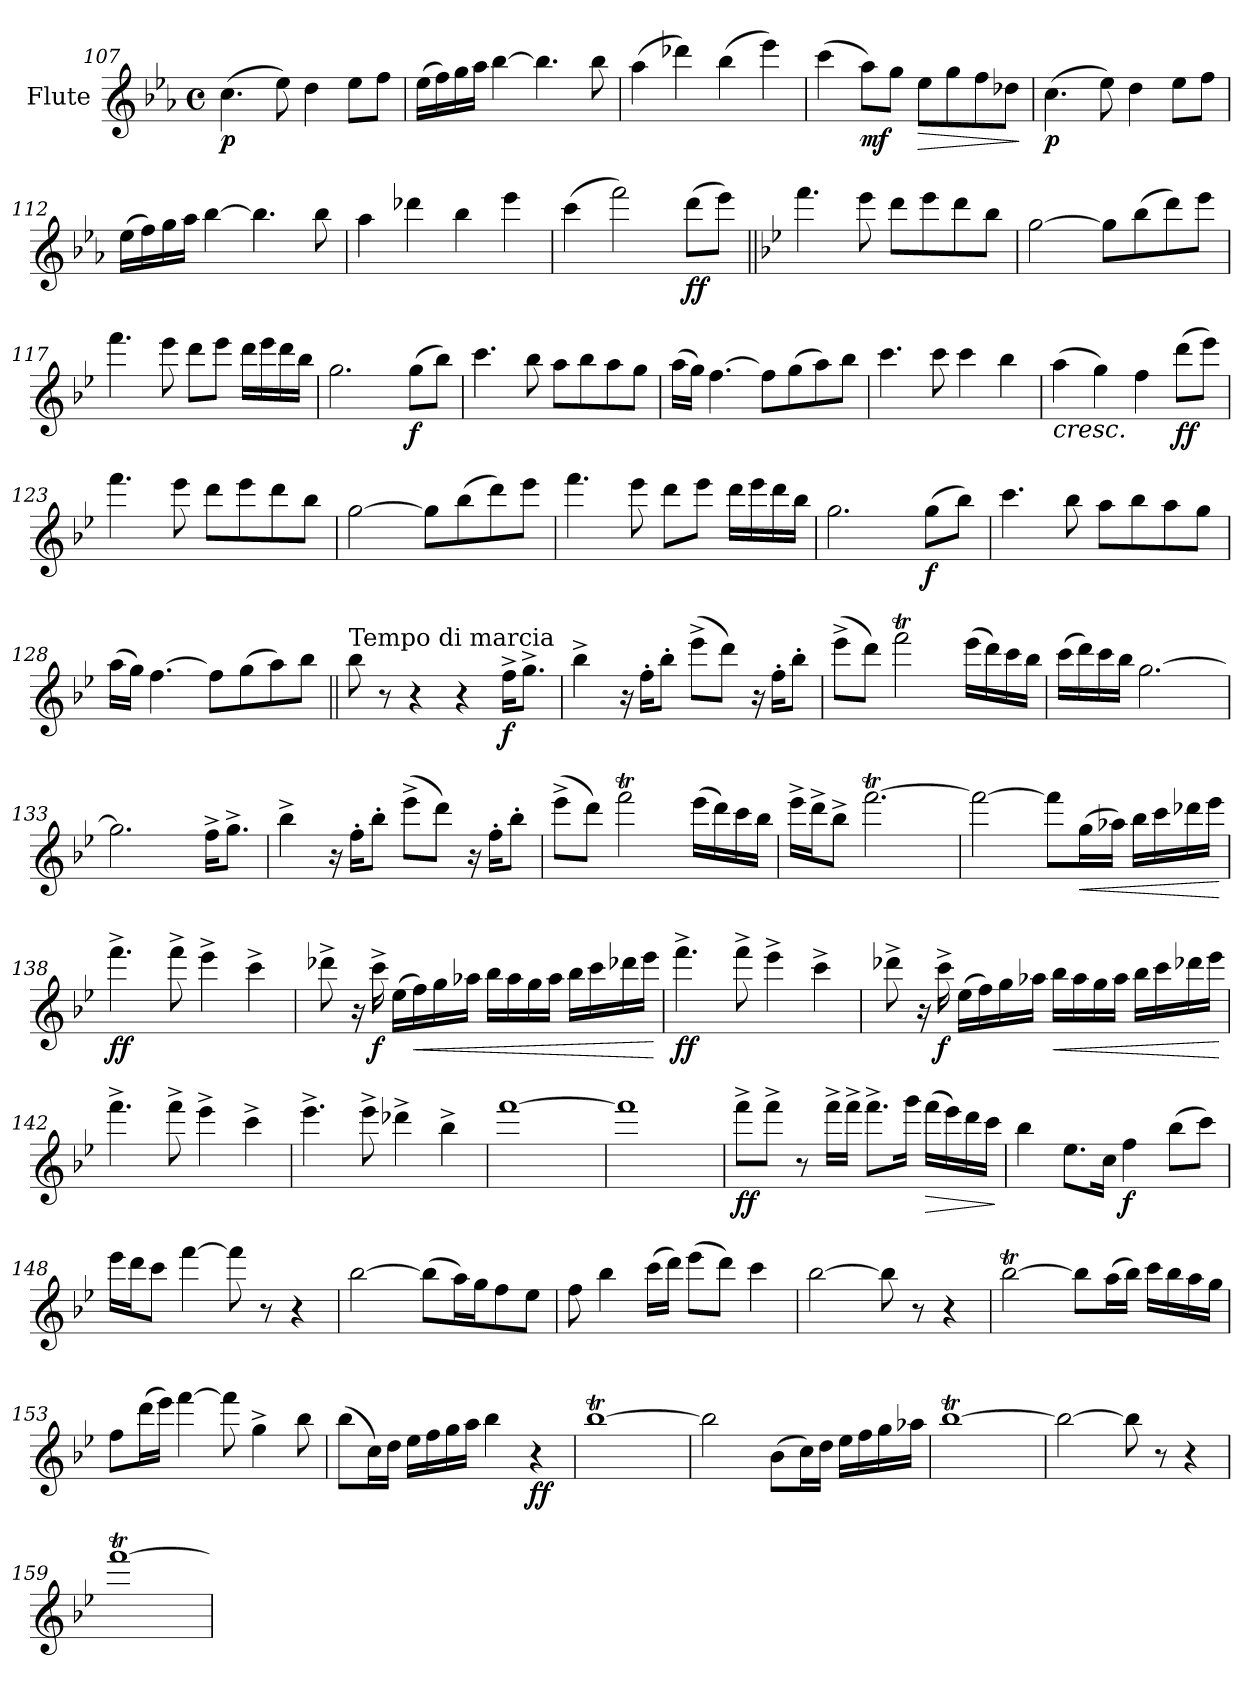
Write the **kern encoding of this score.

**kern	**dynam
*part1	*part1
*staff1	*staff1
*I"Flute	*
*I'Fl	*
*clefG2	*
*k[b-e-a-]	*
*E-:	*
*M4/4	*
*met(c)	*
=107	=107
!	!LO:DY:b
(4.cc\	p
8ee-\)	.
4dd\	.
8ee-\L	.
8ff\J	.
=108	=108
(16ee-\LL	.
16ff\)	.
16gg\	.
16aa-\JJ	.
[4bb-\	.
4.bb-\]	.
8bb-\	.
=109	=109
(4aa-\	.
4ddd-X\)	.
(4bb-\	.
4eee-\)	.
=110	=110
(4ccc\	.
!	!LO:DY:b
8aa-\L)	mf
8gg\J	.
!	!LO:HP:b
8ee-\L	>
8gg\	.
8ff\	.
8dd-X\J	.
.	]
!!LO:LB:g=z
=111	=111
!	!LO:DY:b
(4.cc\	p
8ee-\)	.
4dd\	.
8ee-\L	.
8ff\J	.
=112	=112
(16ee-\LL	.
16ff\)	.
16gg\	.
16aa-\JJ	.
[4bb-\	.
4.bb-\]	.
8bb-\	.
=113	=113
4aa-\	.
4ddd-X\	.
4bb-\	.
4eee-\	.
=114	=114
(4ccc\	.
2fff\)	.
!	!LO:DY:b
(8ddd\L	ff
8eee-\J)	.
=115||	=115||
*k[b-e-]	*
*B-:	*
4.fff\	.
8eee-\	.
8ddd\L	.
8eee-\	.
8ddd\	.
8bb-\J	.
=116	=116
[2gg\	.
8gg\L]	.
(8bb-\	.
8ddd\)	.
8eee-\J	.
!!LO:LB:g=z
=117	=117
4.fff\	.
8eee-\	.
8ddd\L	.
8eee-\J	.
16ddd\LL	.
16eee-\	.
16ddd\	.
16bb-\JJ	.
=118	=118
2.gg\	.
!	!LO:DY:b
(8gg\L	f
8bb-\J)	.
=119	=119
4.ccc\	.
8bb-\	.
8aa\L	.
8bb-\	.
8aa\	.
8gg\J	.
=120	=120
(16aa\LL	.
16gg\JJ)	.
[4.ff\	.
8ff\L]	.
(8gg\	.
8aa\)	.
8bb-\J	.
=121	=121
4.ccc\	.
8ccc\	.
4ccc\	.
4bb-\	.
=122	=122
!	!LO:HP:b
(4aa\	<
4gg\)	.
4ff\	.
!	!LO:DY:b
(8ddd\L	ff
8eee-\J)	.
.	[
!!LO:PB:g=z
=123	=123
4.fff\	.
8eee-\	.
8ddd\L	.
8eee-\	.
8ddd\	.
8bb-\J	.
=124	=124
[2gg\	.
8gg\L]	.
(8bb-\	.
8ddd\)	.
8eee-\J	.
=125	=125
4.fff\	.
8eee-\	.
8ddd\L	.
8eee-\J	.
16ddd\LL	.
16eee-\	.
16ddd\	.
16bb-\JJ	.
=126	=126
2.gg\	.
!	!LO:DY:b
(8gg\L	f
8bb-\J)	.
=127	=127
4.ccc\	.
8bb-\	.
8aa\L	.
8bb-\	.
8aa\	.
8gg\J	.
=128	=128
(16aa\LL	.
16gg\JJ)	.
[4.ff\	.
8ff\L]	.
(8gg\	.
8aa\)	.
8bb-\J	.
!!LO:LB:g=z
=129||	=129||
!LO:TX:a:t=Tempo di marcia	!
8bb-\	.
8r	.
4r	.
4r	.
!	!LO:DY:b
16ff^\KL	f
8.gg^\J	.
=130	=130
4bb-^\	.
16r	.
16ff'\KL	.
8bb-'\J	.
(8eee-^\L	.
8ddd\J)	.
16r	.
16ff'\KL	.
8bb-'\J	.
=131	=131
(8eee-^\L	.
8ddd\J)	.
2fffT\	.
(16eee-\LL	.
16ddd\)	.
16ccc\	.
16bb-\JJ	.
=132	=132
(16ccc\LL	.
16ddd\)	.
16ccc\	.
16bb-\JJ	.
[2.gg\	.
=133	=133
2.gg\]	.
16ff^\KL	.
8.gg^\J	.
=134	=134
4bb-^\	.
16r	.
16ff'\KL	.
8bb-'\J	.
(8eee-^\L	.
8ddd\J)	.
16r	.
16ff'\KL	.
8bb-'\J	.
!!LO:LB:g=z
=135	=135
(8eee-^\L	.
8ddd\J)	.
2fffT\	.
(16eee-\LL	.
16ddd\)	.
16ccc\	.
16bb-TTT\JJ	.
=136	=136
16eee-^\LL	.
16ddd^\J	.
8bb-^\J	.
[2.fffT\	.
=137	=137
2fff\_	.
8fff\L]	.
!	!LO:HP:b
(16gg\L	<
16aa-X\JJ)	.
16bb-\LL	.
16ccc\	.
16ddd-X\	.
16eee-\JJ	.
.	[
=138	=138
!	!LO:DY:b
4.fff^\	ff
8fff^\	.
4eee-^\	.
4ccc^\	.
=139	=139
8ddd-X^\	.
16r	.
!	!LO:DY:b
16ccc^\	f
(16ee-\LL	.
!	!LO:HP:b
16ff\)	<
16gg\	.
16aa-X\JJ	.
16bb-\LL	.
16aa-\	.
16gg\	.
16aa-\JJ	.
16bb-\LL	.
16ccc\	.
16ddd-X\	.
16eee-\JJ	.
.	[
!!LO:LB:g=z
=140	=140
!	!LO:DY:b
4.fff^\	ff
8fff^\	.
4eee-^\	.
4ccc^\	.
=141	=141
8ddd-X^\	.
16r	.
!	!LO:DY:b
16ccc^\	f
(16ee-\LL	.
16ff\)	.
16gg\	.
16aa-X\JJ	.
!	!LO:HP:b
16bb-\LL	<
16aa-\	.
16gg\	.
16aa-\JJ	.
16bb-\LL	.
16ccc\	.
16ddd-X\	.
16eee-\JJ	.
.	[
=142	=142
4.fff^\	.
8fff^\	.
4eee-^\	.
4ccc^\	.
=143	=143
4.eee-^\	.
8eee-^\	.
4ddd-X^\	.
4bb-^\	.
=144	=144
[1fffTTTT	.
=145	=145
1fff]	.
!!LO:LB:g=z
=146	=146
!	!LO:DY:b
8fff^\L	ff
8fff^\J	.
8r	.
16fff^\LL	.
16fff^\JJ	.
8.fff^\L	.
16ggg\Jk	.
!	!LO:HP:b
(16fff\LL	>
16eee-\)	.
16ddd\	.
16ccc\JJ	.
.	]
=147	=147
4bb-\	.
8.ee-\L	.
16cc\Jk	.
!	!LO:DY:b
4ff\	f
(8bb-\L	.
8ccc\J)	.
=148	=148
16eee-\LL	.
16ddd\J	.
8ccc\J	.
[4fff\	.
8fff\]	.
8r	.
4r	.
=149	=149
[2bb-TTTT\	.
(8bb-\L]	.
16aa\L)	.
16gg\J	.
8ff\	.
8ee-TTT\J	.
=150	=150
8ff\	.
4bb-\	.
(16ccc\LL	.
16ddd\JJ)	.
(8eee-\L	.
8ddd\J)	.
4ccc\	.
=151	=151
[2bb-\	.
8bb-\]	.
8r	.
4r	.
!!LO:LB:g=z
=152	=152
[2bb-T\	.
8bb-\L]	.
(16aa\L	.
16bb-\JJ)	.
16ccc\LL	.
16bb-\	.
16aa\	.
16ggTTT\JJ	.
=153	=153
8ff\L	.
(16ddd\L	.
16eee-\JJ)	.
[4fff\	.
8fff\]	.
4gg^\	.
8bb-\	.
=154	=154
(8bb-\L	.
16cc\L)	.
16dd\JJ	.
16ee-\LL	.
16ff\	.
16gg\	.
16aa\JJ	.
4bb-\	.
!	!LO:DY:b
4r	ff
=155	=155
[1bb-T	.
=156	=156
2bb-\]	.
(8b-\L	.
16cc\L)	.
16dd\JJ	.
16ee-\LL	.
16ff\	.
16gg\	.
16aa-X\JJ	.
=157	=157
[1bb-T	.
=158	=158
2bb-\_	.
8bb-\]	.
8r	.
4r	.
!!LO:LB:g=z
=159	=159
[1fffT	.
=	=
*-	*-
